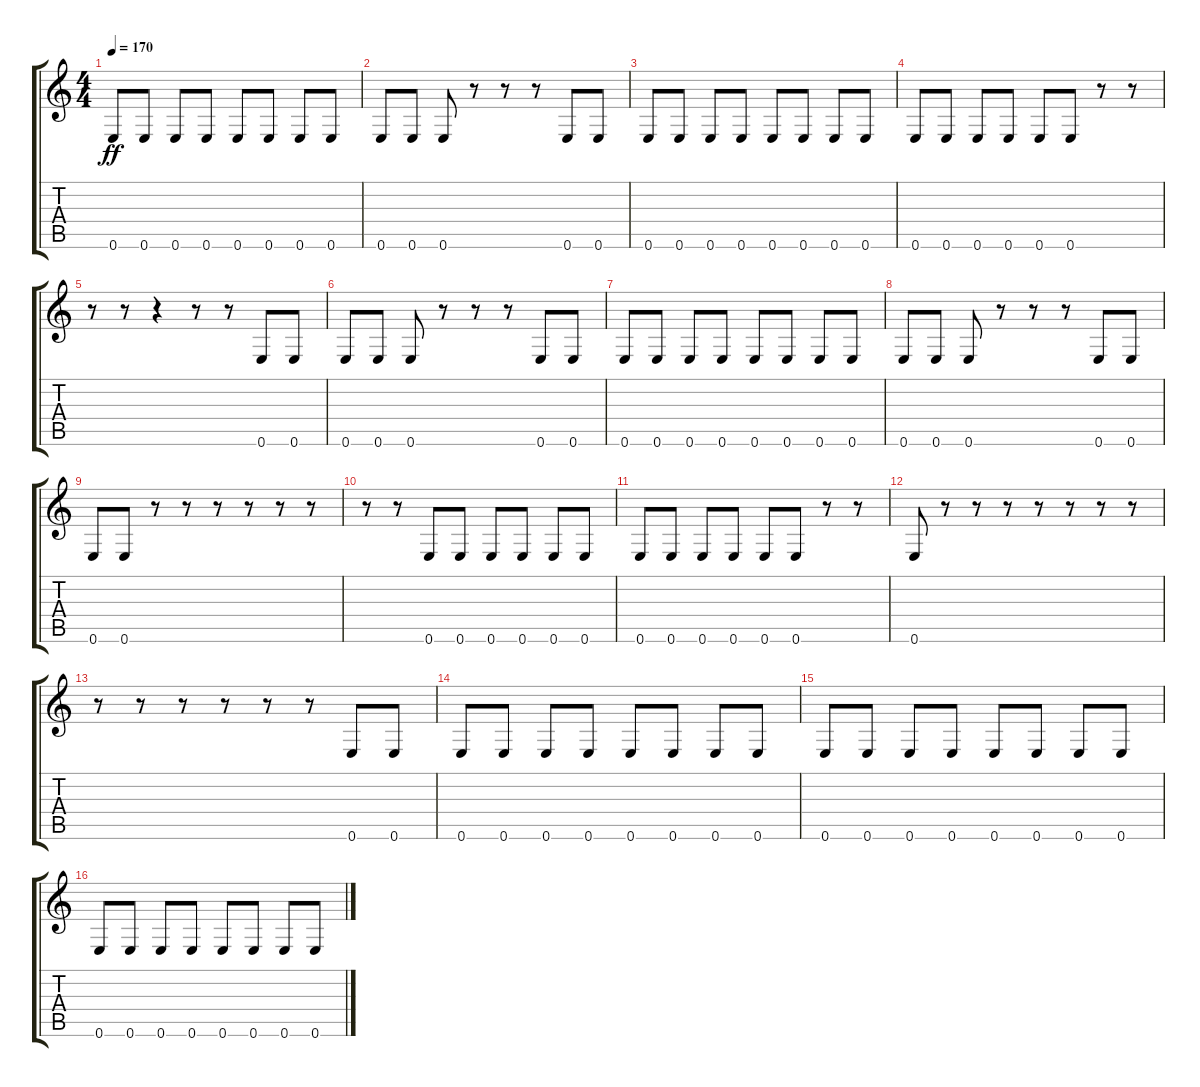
\track "" {instrument fretlessbass}
\staff {score tabs}
\tuning (E4 B3 G3 D3 A2 E2) {hide}
\ts (4 4)
\tempo 170
\clef g2
\ks c
0.6.8{dy ff} 0.6.8 0.6.8 0.6.8 0.6.8 0.6.8 0.6.8 0.6.8 |
0.6.8 0.6.8 0.6.8 r.8 r.8 r.8 0.6.8 0.6.8 |
0.6.8 0.6.8 0.6.8 0.6.8 0.6.8 0.6.8 0.6.8 0.6.8 |
0.6.8 0.6.8 0.6.8 0.6.8 0.6.8 0.6.8 r.8 r.8 |
r.8 r.8 r.4 r.8 r.8 0.6.8 0.6.8 |
0.6.8 0.6.8 0.6.8 r.8 r.8 r.8 0.6.8 0.6.8 |
0.6.8 0.6.8 0.6.8 0.6.8 0.6.8 0.6.8 0.6.8 0.6.8 |
0.6.8 0.6.8 0.6.8 r.8 r.8 r.8 0.6.8 0.6.8 |
0.6.8 0.6.8 r.8 r.8 r.8 r.8 r.8 r.8 |
r.8 r.8 0.6.8 0.6.8 0.6.8 0.6.8 0.6.8 0.6.8 |
0.6.8 0.6.8 0.6.8 0.6.8 0.6.8 0.6.8 r.8 r.8 |
0.6.8 r.8 r.8 r.8 r.8 r.8 r.8 r.8 |
r.8 r.8 r.8 r.8 r.8 r.8 0.6.8 0.6.8 |
0.6.8 0.6.8 0.6.8 0.6.8 0.6.8 0.6.8 0.6.8 0.6.8 |
0.6.8 0.6.8 0.6.8 0.6.8 0.6.8 0.6.8 0.6.8 0.6.8 |
0.6.8 0.6.8 0.6.8 0.6.8 0.6.8 0.6.8 0.6.8 0.6.8
